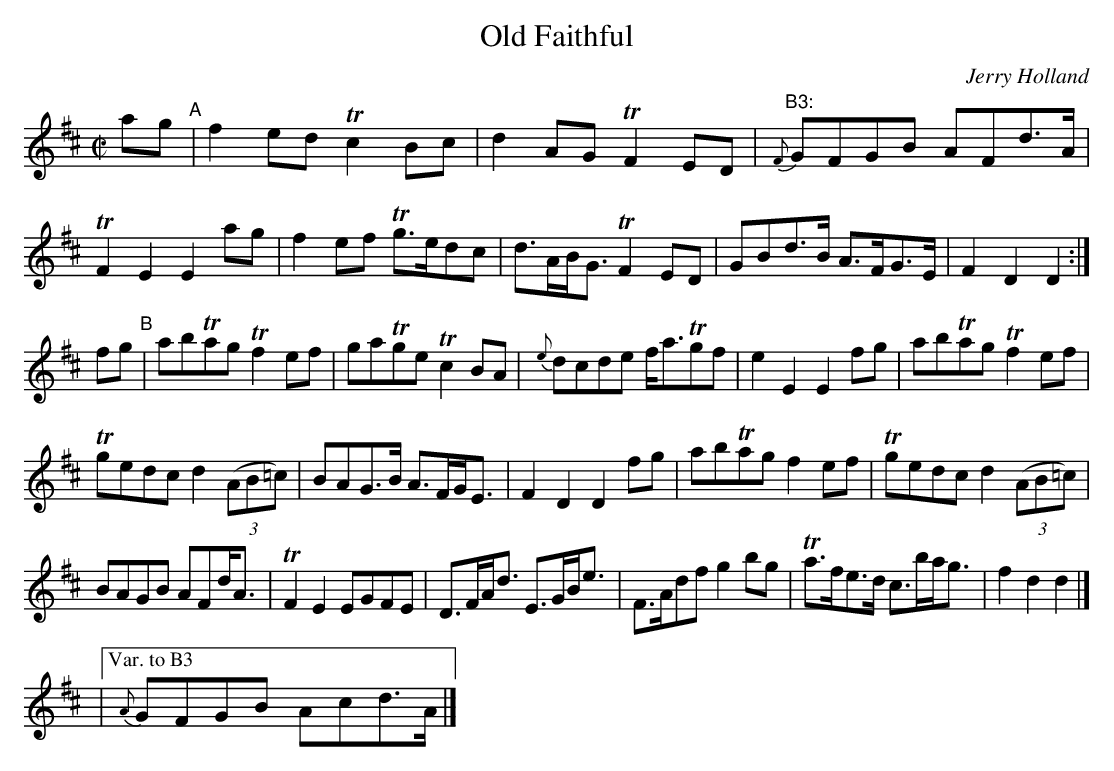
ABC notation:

X:1
T: Old Faithful
C: Jerry Holland
M: C|
L: 1/8
K: D
ag "A"|\
f2ed Tc2Bc | d2AG TF2ED |"^B3:"{F}GFGB AFd>A |
TF2E2 E2ag | f2ef Tg>edc | d>AB<G TF2ED | GBd>B A>FG>E | F2D2 D2 :|
fg "B"|\
abTag Tf2ef | gaTge Tc2BA | {e}dcde f<aTgf | e2E2 E2fg | abTag Tf2ef |
Tgedc d2((3AB=c) | BAG>B A>FG<E | F2D2 D2fg | abTag f2ef | Tgedc d2(3(AB=c) |
BAGB AFd<A | TF2E2 EGFE | D>FA<d E>GB<e | F>Adf g2bg | Ta>fe>d c>ba<g | f2d2 d2 |]
|["Var. to B3" {A}GFGB Acd>A |]
